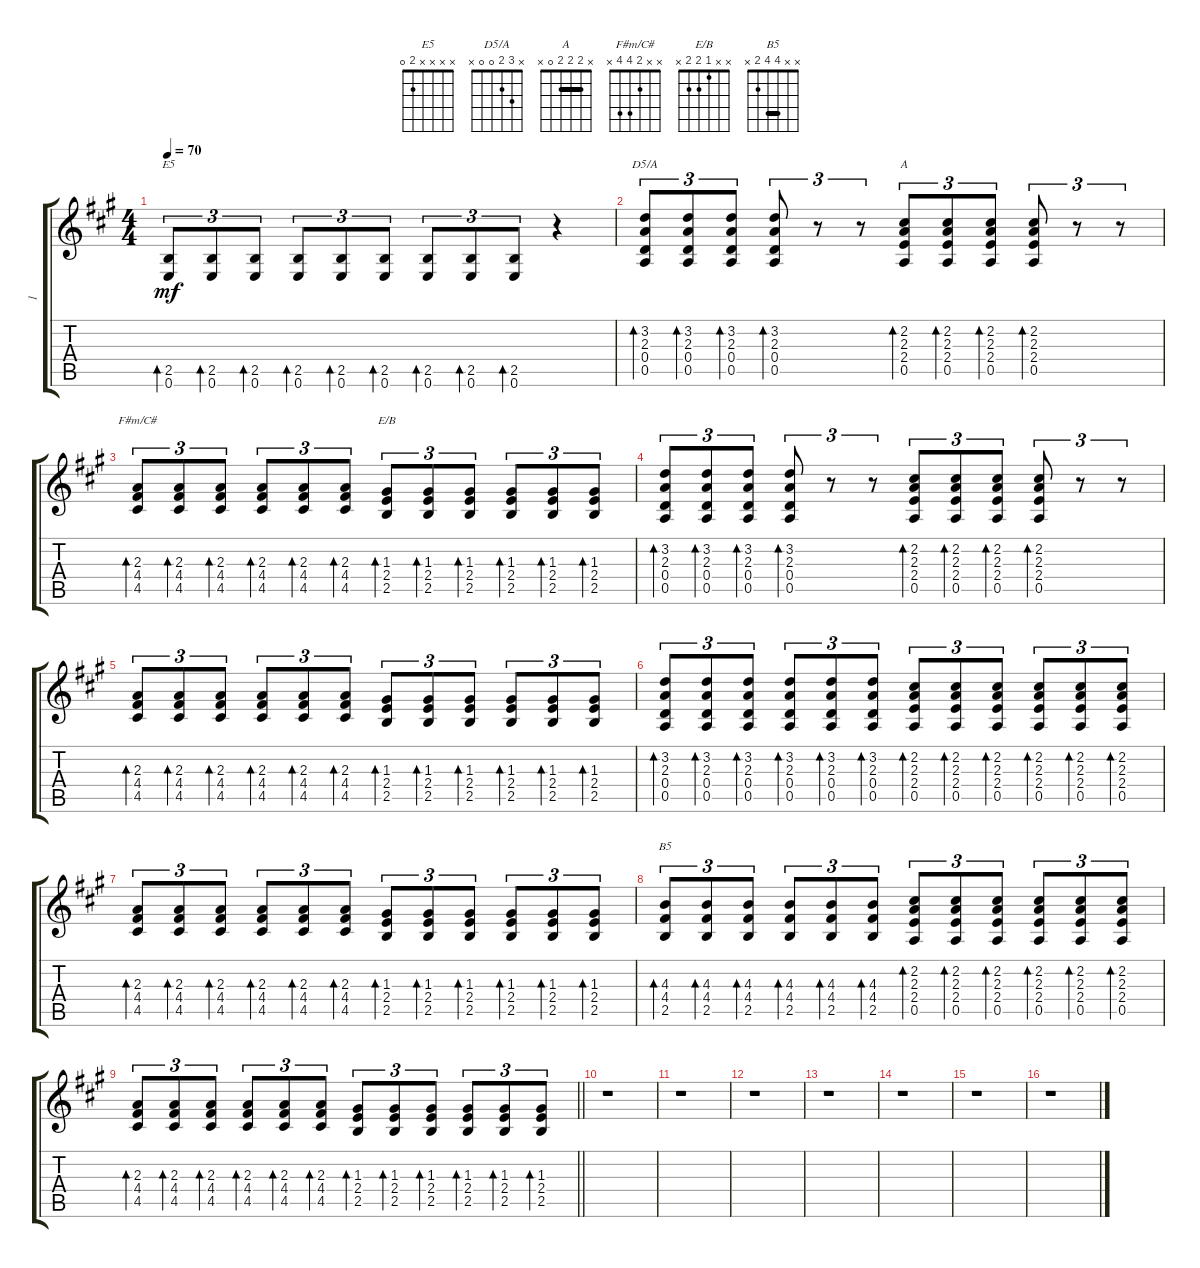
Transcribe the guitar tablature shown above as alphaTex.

\track ("1" "1") {instrument acousticguitarsteel}
\staff {score tabs}
\tuning (E4 B3 G3 D3 A2 E2) {hide}
\chord ("E5" x x x x 2 0)
\chord ("D5/A" x 3 2 0 0 x)
\chord ("A" x 2 2 2 0 x) {barre 2}
\chord ("F#m/C#" x x 2 4 4 x)
\chord ("E/B" x x 1 2 2 x)
\chord ("B5" x x 4 4 2 x) {barre 4}
\ts (4 4)
\tempo 70
\clef g2
\ks a
(2.5 0.6).8{tu (3 2) bd 30 ch "E5" dy mf} (2.5 0.6).8{tu (3 2) bd 30} (2.5 0.6).8{tu (3 2) bd 30} (2.5 0.6).8{tu (3 2) bd 30} (2.5 0.6).8{tu (3 2) bd 30} (2.5 0.6).8{tu (3 2) bd 30} (2.5 0.6).8{tu (3 2) bd 30} (2.5 0.6).8{tu (3 2) bd 30} (2.5 0.6).8{tu (3 2) bd 30} r.4 |
(3.2 2.3 0.4 0.5).8{tu (3 2) bd 30 ch "D5/A"} (3.2 2.3 0.4 0.5).8{tu (3 2) bd 30} (3.2 2.3 0.4 0.5).8{tu (3 2) bd 30} (3.2 2.3 0.4 0.5).8{tu (3 2) bd 30} r.8{tu (3 2)} r.8{tu (3 2)} (2.2 2.3 2.4 0.5).8{tu (3 2) bd 30 ch "A"} (2.2 2.3 2.4 0.5).8{tu (3 2) bd 30} (2.2 2.3 2.4 0.5).8{tu (3 2) bd 30} (2.2 2.3 2.4 0.5).8{tu (3 2) bd 30} r.8{tu (3 2)} r.8{tu (3 2)} |
(2.3 4.4 4.5).8{tu (3 2) bd 30 ch "F#m/C#"} (2.3 4.4 4.5).8{tu (3 2) bd 30} (2.3 4.4 4.5).8{tu (3 2) bd 30} (2.3 4.4 4.5).8{tu (3 2) bd 30} (2.3 4.4 4.5).8{tu (3 2) bd 30} (2.3 4.4 4.5).8{tu (3 2) bd 30} (1.3 2.4 2.5).8{tu (3 2) bd 30 ch "E/B"} (1.3 2.4 2.5).8{tu (3 2) bd 30} (1.3 2.4 2.5).8{tu (3 2) bd 30} (1.3 2.4 2.5).8{tu (3 2) bd 30} (1.3 2.4 2.5).8{tu (3 2) bd 30} (1.3 2.4 2.5).8{tu (3 2) bd 30} |
(3.2 2.3 0.4 0.5).8{tu (3 2) bd 30} (3.2 2.3 0.4 0.5).8{tu (3 2) bd 30} (3.2 2.3 0.4 0.5).8{tu (3 2) bd 30} (3.2 2.3 0.4 0.5).8{tu (3 2) bd 30} r.8{tu (3 2)} r.8{tu (3 2)} (2.2 2.3 2.4 0.5).8{tu (3 2) bd 30} (2.2 2.3 2.4 0.5).8{tu (3 2) bd 30} (2.2 2.3 2.4 0.5).8{tu (3 2) bd 30} (2.2 2.3 2.4 0.5).8{tu (3 2) bd 30} r.8{tu (3 2)} r.8{tu (3 2)} |
(2.3 4.4 4.5).8{tu (3 2) bd 30} (2.3 4.4 4.5).8{tu (3 2) bd 30} (2.3 4.4 4.5).8{tu (3 2) bd 30} (2.3 4.4 4.5).8{tu (3 2) bd 30} (2.3 4.4 4.5).8{tu (3 2) bd 30} (2.3 4.4 4.5).8{tu (3 2) bd 30} (1.3 2.4 2.5).8{tu (3 2) bd 30} (1.3 2.4 2.5).8{tu (3 2) bd 30} (1.3 2.4 2.5).8{tu (3 2) bd 30} (1.3 2.4 2.5).8{tu (3 2) bd 30} (1.3 2.4 2.5).8{tu (3 2) bd 30} (1.3 2.4 2.5).8{tu (3 2) bd 30} |
(3.2 2.3 0.4 0.5).8{tu (3 2) bd 30} (3.2 2.3 0.4 0.5).8{tu (3 2) bd 30} (3.2 2.3 0.4 0.5).8{tu (3 2) bd 30} (3.2 2.3 0.4 0.5).8{tu (3 2) bd 30} (3.2 2.3 0.4 0.5).8{tu (3 2) bd 30} (3.2 2.3 0.4 0.5).8{tu (3 2) bd 30} (2.2 2.3 2.4 0.5).8{tu (3 2) bd 30} (2.2 2.3 2.4 0.5).8{tu (3 2) bd 30} (2.2 2.3 2.4 0.5).8{tu (3 2) bd 30} (2.2 2.3 2.4 0.5).8{tu (3 2) bd 30} (2.2 2.3 2.4 0.5).8{tu (3 2) bd 30} (2.2 2.3 2.4 0.5).8{tu (3 2) bd 30} |
(2.3 4.4 4.5).8{tu (3 2) bd 30} (2.3 4.4 4.5).8{tu (3 2) bd 30} (2.3 4.4 4.5).8{tu (3 2) bd 30} (2.3 4.4 4.5).8{tu (3 2) bd 30} (2.3 4.4 4.5).8{tu (3 2) bd 30} (2.3 4.4 4.5).8{tu (3 2) bd 30} (1.3 2.4 2.5).8{tu (3 2) bd 30} (1.3 2.4 2.5).8{tu (3 2) bd 30} (1.3 2.4 2.5).8{tu (3 2) bd 30} (1.3 2.4 2.5).8{tu (3 2) bd 30} (1.3 2.4 2.5).8{tu (3 2) bd 30} (1.3 2.4 2.5).8{tu (3 2) bd 30} |
(4.3 4.4 2.5).8{tu (3 2) bd 30 ch "B5"} (4.3 4.4 2.5).8{tu (3 2) bd 30} (4.3 4.4 2.5).8{tu (3 2) bd 30} (4.3 4.4 2.5).8{tu (3 2) bd 30} (4.3 4.4 2.5).8{tu (3 2) bd 30} (4.3 4.4 2.5).8{tu (3 2) bd 30} (2.2 2.3 2.4 0.5).8{tu (3 2) bd 30} (2.2 2.3 2.4 0.5).8{tu (3 2) bd 30} (2.2 2.3 2.4 0.5).8{tu (3 2) bd 30} (2.2 2.3 2.4 0.5).8{tu (3 2) bd 30} (2.2 2.3 2.4 0.5).8{tu (3 2) bd 30} (2.2 2.3 2.4 0.5).8{tu (3 2) bd 30} |
\barLineRight lightlight
(2.3 4.4 4.5).8{tu (3 2) bd 30} (2.3 4.4 4.5).8{tu (3 2) bd 30} (2.3 4.4 4.5).8{tu (3 2) bd 30} (2.3 4.4 4.5).8{tu (3 2) bd 30} (2.3 4.4 4.5).8{tu (3 2) bd 30} (2.3 4.4 4.5).8{tu (3 2) bd 30} (1.3 2.4 2.5).8{tu (3 2) bd 30} (1.3 2.4 2.5).8{tu (3 2) bd 30} (1.3 2.4 2.5).8{tu (3 2) bd 30} (1.3 2.4 2.5).8{tu (3 2) bd 30} (1.3 2.4 2.5).8{tu (3 2) bd 30} (1.3 2.4 2.5).8{tu (3 2) bd 30} |
r.1 |
r.1 |
r.1 |
r.1 |
r.1 |
r.1 |
r.1
